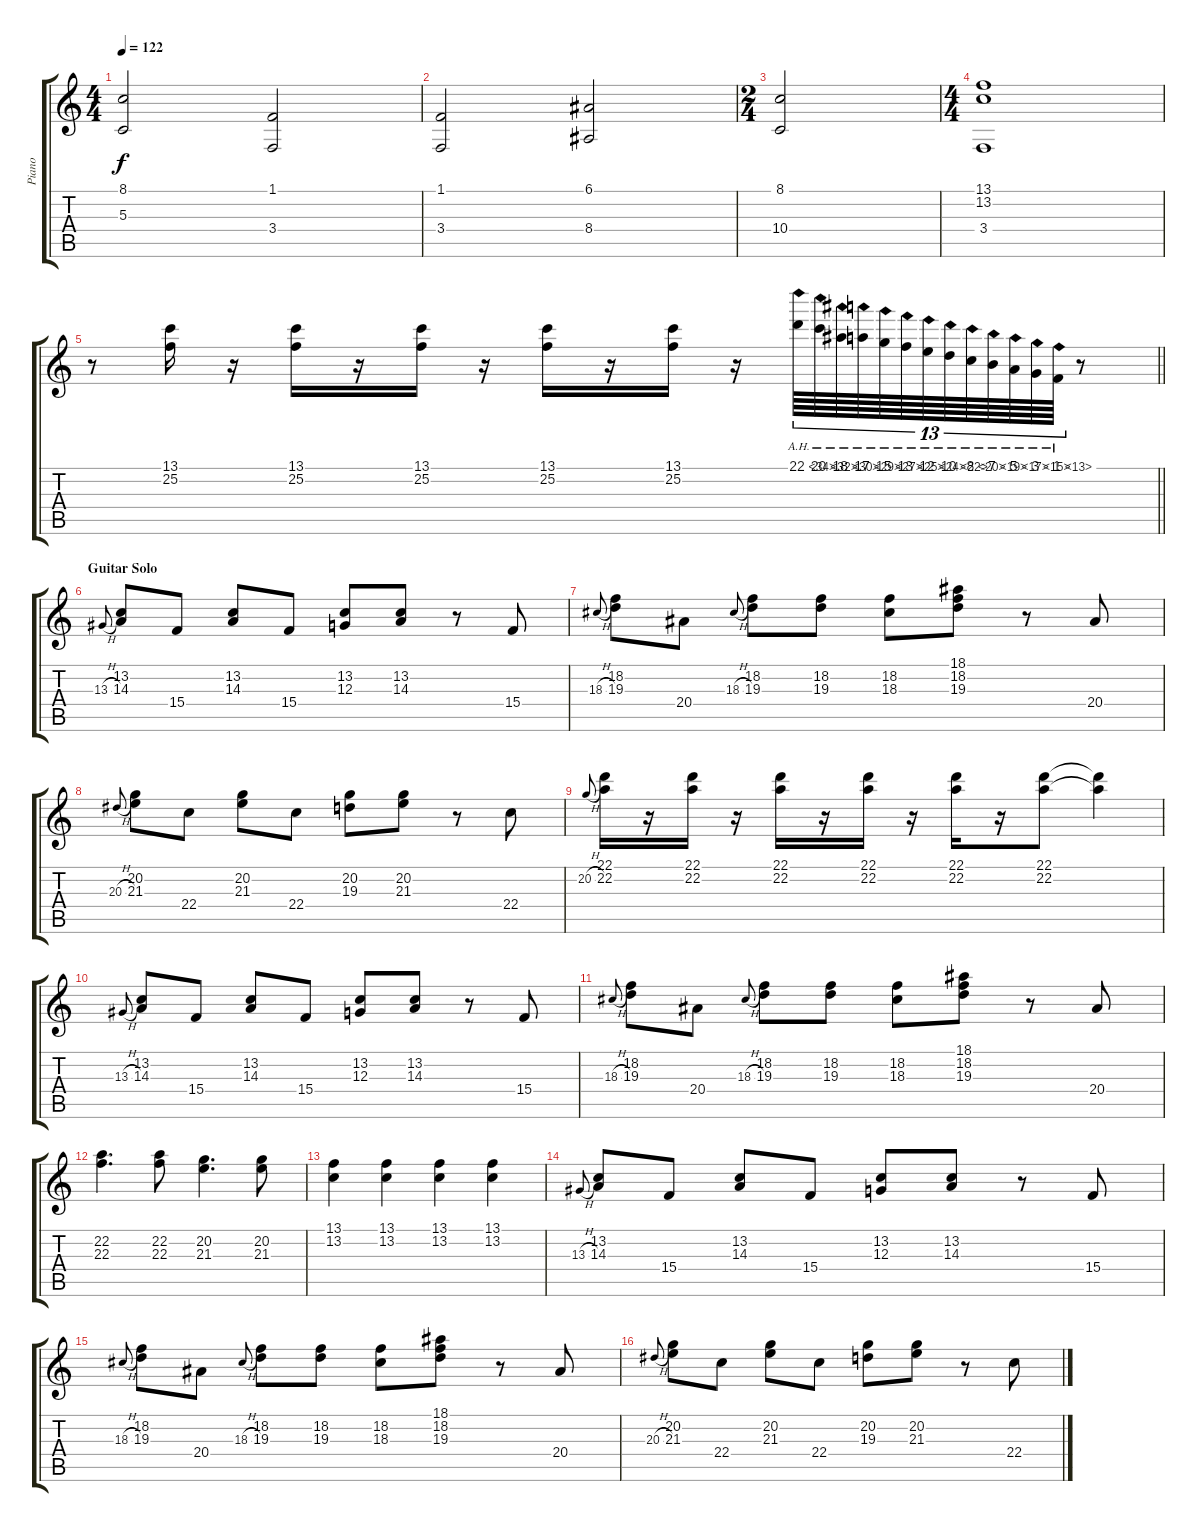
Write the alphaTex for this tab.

\track ("Piano" "Piano") {instrument acousticgrandpiano}
\staff {score tabs}
\tuning (E4 B3 G3 D3 A2 E2) {hide}
\ts (4 4)
\tempo 122
\clef g2
\ks c
(8.1 5.3).2{dy f} (1.1 3.4).2 |
(1.1 3.4).2 (6.1 8.4).2 |
\ts (2 4)
(8.1 10.4).2 |
\ts (4 4)
(13.1 13.2 3.4).1 |
\barLineRight lightlight
r.8 (13.1 25.2).16 r.16 (13.1 25.2).16 r.16 (13.1 25.2).16 r.16 (13.1 25.2).16 r.16 (13.1 25.2).16 r.16 22.1{ah 12}.64{tu (13 8)} 20.1{ah 12}.64{tu (13 8)} 18.1{ah 12}.64{tu (13 8)} 17.1{ah 12}.64{tu (13 8)} 15.1{ah 12}.64{tu (13 8)} 13.1{ah 12}.64{tu (13 8)} 12.1{ah 12}.64{tu (13 8)} 10.1{ah 12}.64{tu (13 8)} 8.1{ah 12}.64{tu (13 8)} 7.1{ah 12}.64{tu (13 8)} 5.1{ah 12}.64{tu (13 8)} 3.1{ah 12}.64{tu (13 8)} 1.1{ah 12}.64{tu (13 8)} r.8 |
\section ("" "Guitar Solo")
13.3{h}.8{gr onbeat} (13.2 14.3).8 15.4.8 (13.2 14.3).8 15.4.8 (13.2 12.3).8 (13.2 14.3).8 r.8 15.4.8 |
18.3{h}.8{gr onbeat} (18.2 19.3).8 20.4.8 18.3{h}.8{gr onbeat} (18.2 19.3).8 (18.2 19.3).8 (18.2 18.3).8 (18.1 18.2 19.3).8 r.8 20.4.8 |
20.3{h}.8{gr onbeat} (20.2 21.3).8 22.4.8 (20.2 21.3).8 22.4.8 (20.2 19.3).8 (20.2 21.3).8 r.8 22.4.8 |
20.2{h}.8{gr onbeat} (22.1 22.2).16 r.16 (22.1 22.2).16 r.16 (22.1 22.2).16 r.16 (22.1 22.2).16 r.16 (22.1 22.2).16 r.16 (22.1 22.2).8 (22.1{t} 22.2{t}).4 |
13.3{h}.8{gr onbeat} (13.2 14.3).8 15.4.8 (13.2 14.3).8 15.4.8 (13.2 12.3).8 (13.2 14.3).8 r.8 15.4.8 |
18.3{h}.8{gr onbeat} (18.2 19.3).8 20.4.8 18.3{h}.8{gr onbeat} (18.2 19.3).8 (18.2 19.3).8 (18.2 18.3).8 (18.1 18.2 19.3).8 r.8 20.4.8 |
(22.2 22.3).4{d} (22.2 22.3).8 (20.2 21.3).4{d} (20.2 21.3).8 |
(13.1 13.2).4 (13.1 13.2).4 (13.1 13.2).4 (13.1 13.2).4 |
13.3{h}.8{gr onbeat} (13.2 14.3).8 15.4.8 (13.2 14.3).8 15.4.8 (13.2 12.3).8 (13.2 14.3).8 r.8 15.4.8 |
18.3{h}.8{gr onbeat} (18.2 19.3).8 20.4.8 18.3{h}.8{gr onbeat} (18.2 19.3).8 (18.2 19.3).8 (18.2 18.3).8 (18.1 18.2 19.3).8 r.8 20.4.8 |
20.3{h}.8{gr onbeat} (20.2 21.3).8 22.4.8 (20.2 21.3).8 22.4.8 (20.2 19.3).8 (20.2 21.3).8 r.8 22.4.8
